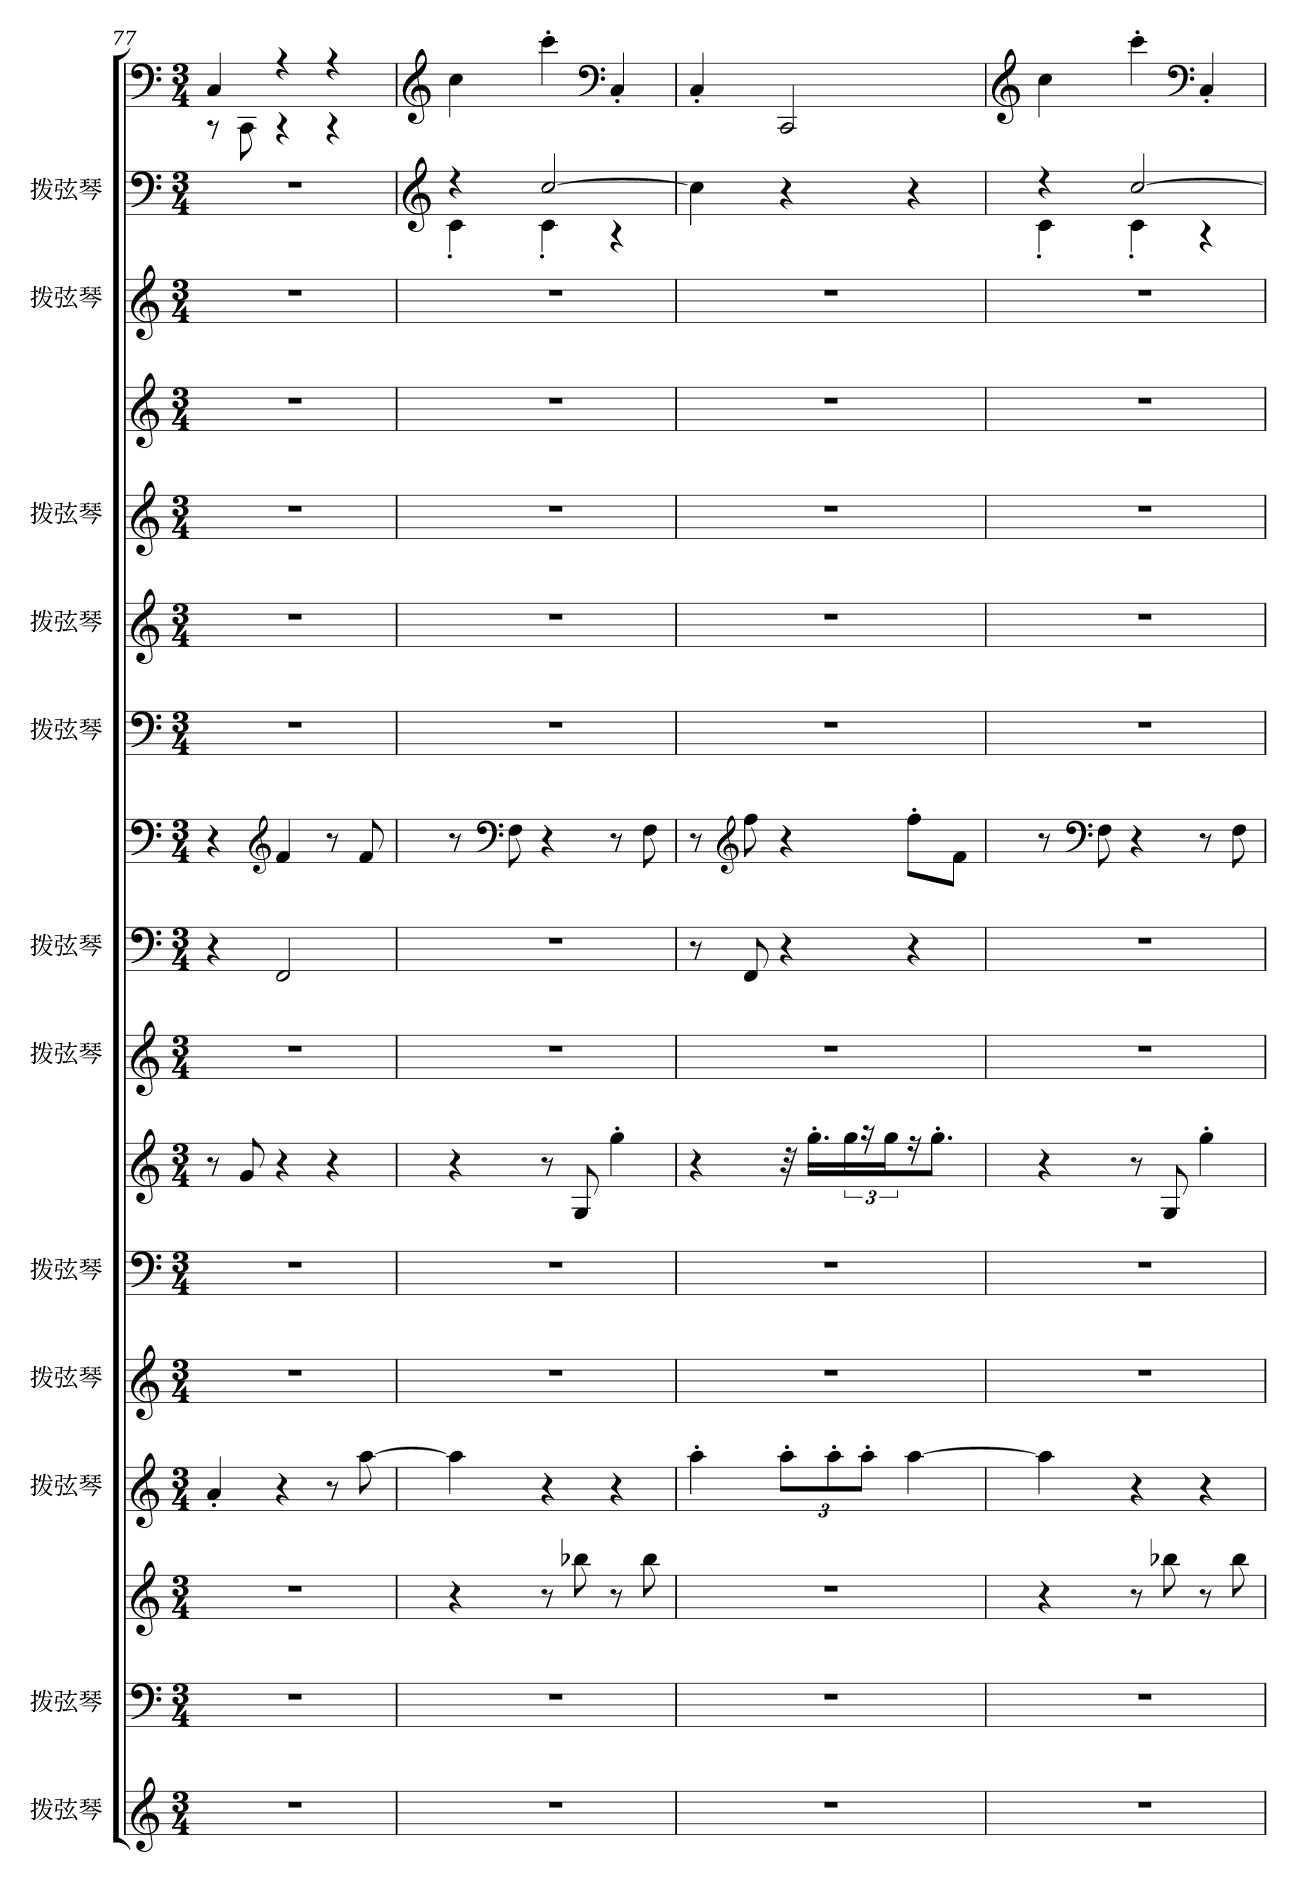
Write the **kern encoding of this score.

**kern	**kern	**kern	**kern	**kern	**kern	**kern	**kern	**kern	**kern	**kern	**kern	**kern	**kern	**kern	**kern	**kern
*part12	*part11	*part11	*part10	*part9	*part8	*part8	*part7	*part6	*part6	*part5	*part4	*part3	*part3	*part2	*part1	*part1
*staff17	*staff16	*staff15	*staff14	*staff13	*staff12	*staff11	*staff10	*staff9	*staff8	*staff7	*staff6	*staff5	*staff4	*staff3	*staff2	*staff1
*I"拨弦琴	*I"拨弦琴	*	*I"拨弦琴	*I"拨弦琴	*I"拨弦琴	*	*I"拨弦琴	*I"拨弦琴	*	*I"拨弦琴	*I"拨弦琴	*I"拨弦琴	*	*I"拨弦琴	*I"拨弦琴	*
*clefG2	*clefF4	*clefG2	*clefG2	*clefG2	*clefF4	*clefG2	*clefG2	*clefF4	*clefF4	*clefF4	*clefG2	*clefG2	*clefG2	*clefG2	*clefF4	*clefF4
*k[]	*k[]	*k[]	*k[]	*k[]	*k[]	*k[]	*k[]	*k[]	*k[]	*k[]	*k[]	*k[]	*k[]	*k[]	*k[]	*k[]
*M3/4	*M3/4	*M3/4	*M3/4	*M3/4	*M3/4	*M3/4	*M3/4	*M3/4	*M3/4	*M3/4	*M3/4	*M3/4	*M3/4	*M3/4	*M3/4	*M3/4
=77	=77	=77	=77	=77	=77	=77	=77	=77	=77	=77	=77	=77	=77	=77	=77	=77
*	*	*	*	*	*	*	*	*	*	*	*	*	*	*	*	*^
2.r	2.r	2.r	4a'/	2.r	2.r	8r	2.r	4r	4r	2.r	2.r	2.r	2.r	2.r	2.r	4C/	8r
.	.	.	.	.	.	8g/	.	.	.	.	.	.	.	.	.	.	8CC\
*	*	*	*	*	*	*	*	*	*clefG2	*	*	*	*	*	*	*	*
.	.	.	4r	.	.	4r	.	2FF/	4f/	.	.	.	.	.	.	4r	4r
.	.	.	8r	.	.	4r	.	.	8r	.	.	.	.	.	.	4r	4r
.	.	.	[8aa\	.	.	.	.	.	8f/	.	.	.	.	.	.	.	.
*	*	*	*	*	*	*	*	*	*	*	*	*	*	*	*	*v	*v
=78	=78	=78	=78	=78	=78	=78	=78	=78	=78	=78	=78	=78	=78	=78	=78	=78
*	*	*	*	*	*	*	*	*	*	*	*	*	*	*	*clefG2	*clefG2
*	*	*	*	*	*	*	*	*	*	*	*	*	*	*	*^	*
2.r	2.r	4r	4aa\]	2.r	2.r	4r	2.r	2.r	8r	2.r	2.r	2.r	2.r	2.r	4r	4c'\	4cc\
*	*	*	*	*	*	*	*	*	*clefF4	*	*	*	*	*	*	*	*
.	.	.	.	.	.	.	.	.	8F\	.	.	.	.	.	.	.	.
.	.	8r	4r	.	.	8r	.	.	4r	.	.	.	.	.	[2cc/	4c'\	4ccc'\
.	.	8bb-X\	.	.	.	8G/	.	.	.	.	.	.	.	.	.	.	.
*	*	*	*	*	*	*	*	*	*	*	*	*	*	*	*	*	*clefF4
.	.	8r	4r	.	.	4gg'\	.	.	8r	.	.	.	.	.	.	4r	4C'/
.	.	8bb-\	.	.	.	.	.	.	8F\	.	.	.	.	.	.	.	.
*	*	*	*	*	*	*	*	*	*	*	*	*	*	*	*v	*v	*
!!LO:PB:g=z
=79	=79	=79	=79	=79	=79	=79	=79	=79	=79	=79	=79	=79	=79	=79	=79	=79
2.r	2.r	2.r	4aa'\	2.r	2.r	4r	2.r	8r	8r	2.r	2.r	2.r	2.r	2.r	4cc\]	4C'/
*	*	*	*	*	*	*	*	*	*clefG2	*	*	*	*	*	*	*
.	.	.	.	.	.	.	.	8FF/	8ff\	.	.	.	.	.	.	.
*	*	*	*Xbrackettup	*	*	*	*	*	*	*	*	*	*	*	*	*
.	.	.	12aa'\L	.	.	32r	.	4r	4r	.	.	.	.	.	4r	2CC/
.	.	.	.	.	.	16.gg'\LL	.	.	.	.	.	.	.	.	.	.
.	.	.	12aa'\	.	.	.	.	.	.	.	.	.	.	.	.	.
.	.	.	.	.	.	24gg\JJ	.	.	.	.	.	.	.	.	.	.
.	.	.	12aa'\J	.	.	24r	.	.	.	.	.	.	.	.	.	.
.	.	.	.	.	.	24gg\	.	.	.	.	.	.	.	.	.	.
.	.	.	[4aa\	.	.	16r	.	4r	8ff'\L	.	.	.	.	.	4r	.
.	.	.	.	.	.	8.gg'\	.	.	.	.	.	.	.	.	.	.
.	.	.	.	.	.	.	.	.	8f\J	.	.	.	.	.	.	.
=80	=80	=80	=80	=80	=80	=80	=80	=80	=80	=80	=80	=80	=80	=80	=80	=80
*	*	*	*	*	*	*	*	*	*	*	*	*	*	*	*	*clefG2
*	*	*	*	*	*	*	*	*	*	*	*	*	*	*	*^	*
2.r	2.r	4r	4aa\]	2.r	2.r	4r	2.r	2.r	8r	2.r	2.r	2.r	2.r	2.r	4r	4c'\	4cc\
*	*	*	*	*	*	*	*	*	*clefF4	*	*	*	*	*	*	*	*
.	.	.	.	.	.	.	.	.	8F\	.	.	.	.	.	.	.	.
.	.	8r	4r	.	.	8r	.	.	4r	.	.	.	.	.	[2cc/	4c'\	4ccc'\
.	.	8bb-X\	.	.	.	8G/	.	.	.	.	.	.	.	.	.	.	.
*	*	*	*	*	*	*	*	*	*	*	*	*	*	*	*	*	*clefF4
.	.	8r	4r	.	.	4gg'\	.	.	8r	.	.	.	.	.	.	4r	4C'/
.	.	8bb-\	.	.	.	.	.	.	8F\	.	.	.	.	.	.	.	.
*	*	*	*	*	*	*	*	*	*	*	*	*	*	*	*v	*v	*
=	=	=	=	=	=	=	=	=	=	=	=	=	=	=	=	=
*-	*-	*-	*-	*-	*-	*-	*-	*-	*-	*-	*-	*-	*-	*-	*-	*-
